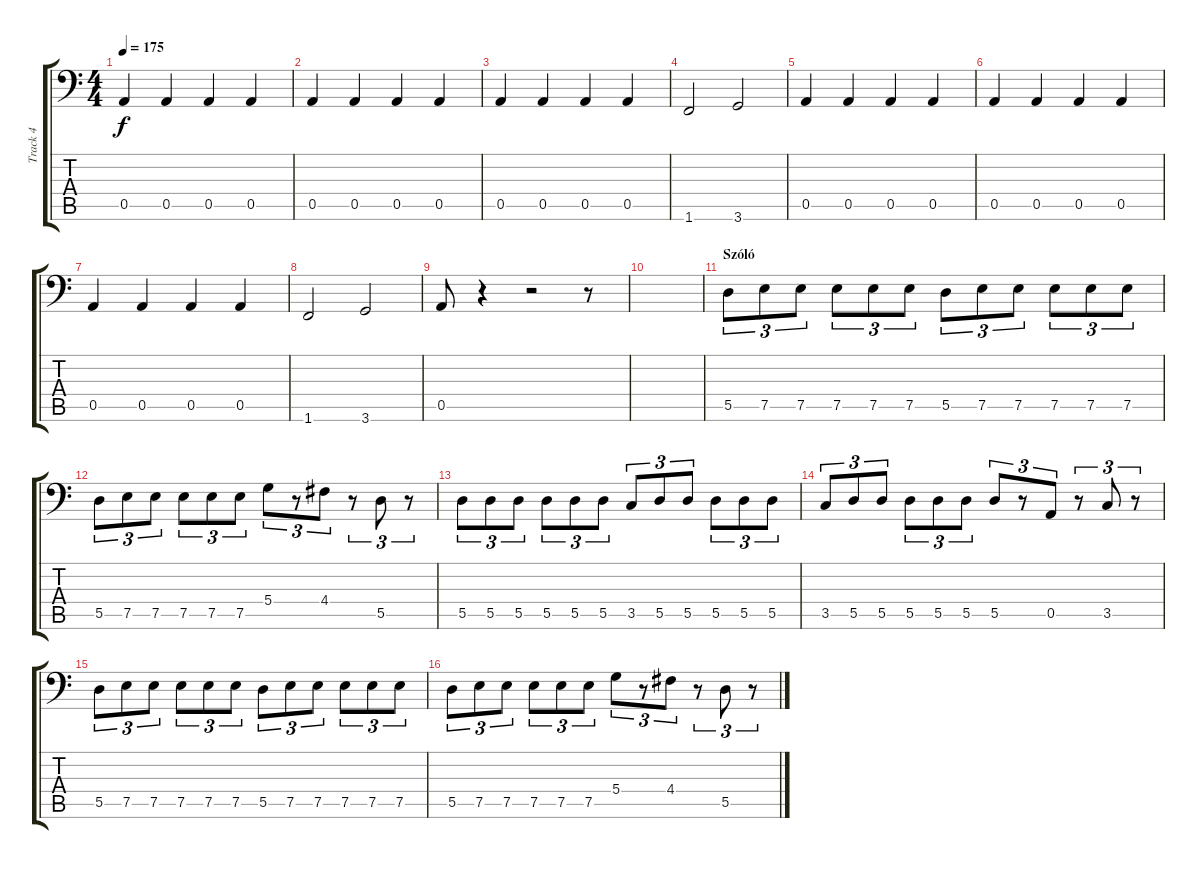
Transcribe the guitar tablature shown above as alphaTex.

\track ("Track 4" "Track 4") {instrument electricbassfinger}
\staff {score tabs}
\tuning (E3 B2 G2 D2 A1 E1) {hide}
\ts (4 4)
\tempo 175
\clef f4
\ks c
0.5.4{dy f} 0.5.4 0.5.4 0.5.4 |
0.5.4 0.5.4 0.5.4 0.5.4 |
0.5.4 0.5.4 0.5.4 0.5.4 |
1.6.2 3.6.2 |
0.5.4 0.5.4 0.5.4 0.5.4 |
0.5.4 0.5.4 0.5.4 0.5.4 |
0.5.4 0.5.4 0.5.4 0.5.4 |
1.6.2 3.6.2 |
0.5.8 r.4 r.2 r.8 |
|
\section ("" "Szóló")
5.5.8{tu (3 2)} 7.5.8{tu (3 2)} 7.5.8{tu (3 2)} 7.5.8{tu (3 2)} 7.5.8{tu (3 2)} 7.5.8{tu (3 2)} 5.5.8{tu (3 2)} 7.5.8{tu (3 2)} 7.5.8{tu (3 2)} 7.5.8{tu (3 2)} 7.5.8{tu (3 2)} 7.5.8{tu (3 2)} |
5.5.8{tu (3 2)} 7.5.8{tu (3 2)} 7.5.8{tu (3 2)} 7.5.8{tu (3 2)} 7.5.8{tu (3 2)} 7.5.8{tu (3 2)} 5.4.8{tu (3 2)} r.8{tu (3 2)} 4.4.8{tu (3 2)} r.8{tu (3 2)} 5.5.8{tu (3 2)} r.8{tu (3 2)} |
5.5.8{tu (3 2)} 5.5.8{tu (3 2)} 5.5.8{tu (3 2)} 5.5.8{tu (3 2)} 5.5.8{tu (3 2)} 5.5.8{tu (3 2)} 3.5.8{tu (3 2)} 5.5.8{tu (3 2)} 5.5.8{tu (3 2)} 5.5.8{tu (3 2)} 5.5.8{tu (3 2)} 5.5.8{tu (3 2)} |
3.5.8{tu (3 2)} 5.5.8{tu (3 2)} 5.5.8{tu (3 2)} 5.5.8{tu (3 2)} 5.5.8{tu (3 2)} 5.5.8{tu (3 2)} 5.5.8{tu (3 2)} r.8{tu (3 2)} 0.5.8{tu (3 2)} r.8{tu (3 2)} 3.5.8{tu (3 2)} r.8{tu (3 2)} |
5.5.8{tu (3 2)} 7.5.8{tu (3 2)} 7.5.8{tu (3 2)} 7.5.8{tu (3 2)} 7.5.8{tu (3 2)} 7.5.8{tu (3 2)} 5.5.8{tu (3 2)} 7.5.8{tu (3 2)} 7.5.8{tu (3 2)} 7.5.8{tu (3 2)} 7.5.8{tu (3 2)} 7.5.8{tu (3 2)} |
5.5.8{tu (3 2)} 7.5.8{tu (3 2)} 7.5.8{tu (3 2)} 7.5.8{tu (3 2)} 7.5.8{tu (3 2)} 7.5.8{tu (3 2)} 5.4.8{tu (3 2)} r.8{tu (3 2)} 4.4.8{tu (3 2)} r.8{tu (3 2)} 5.5.8{tu (3 2)} r.8{tu (3 2)}
